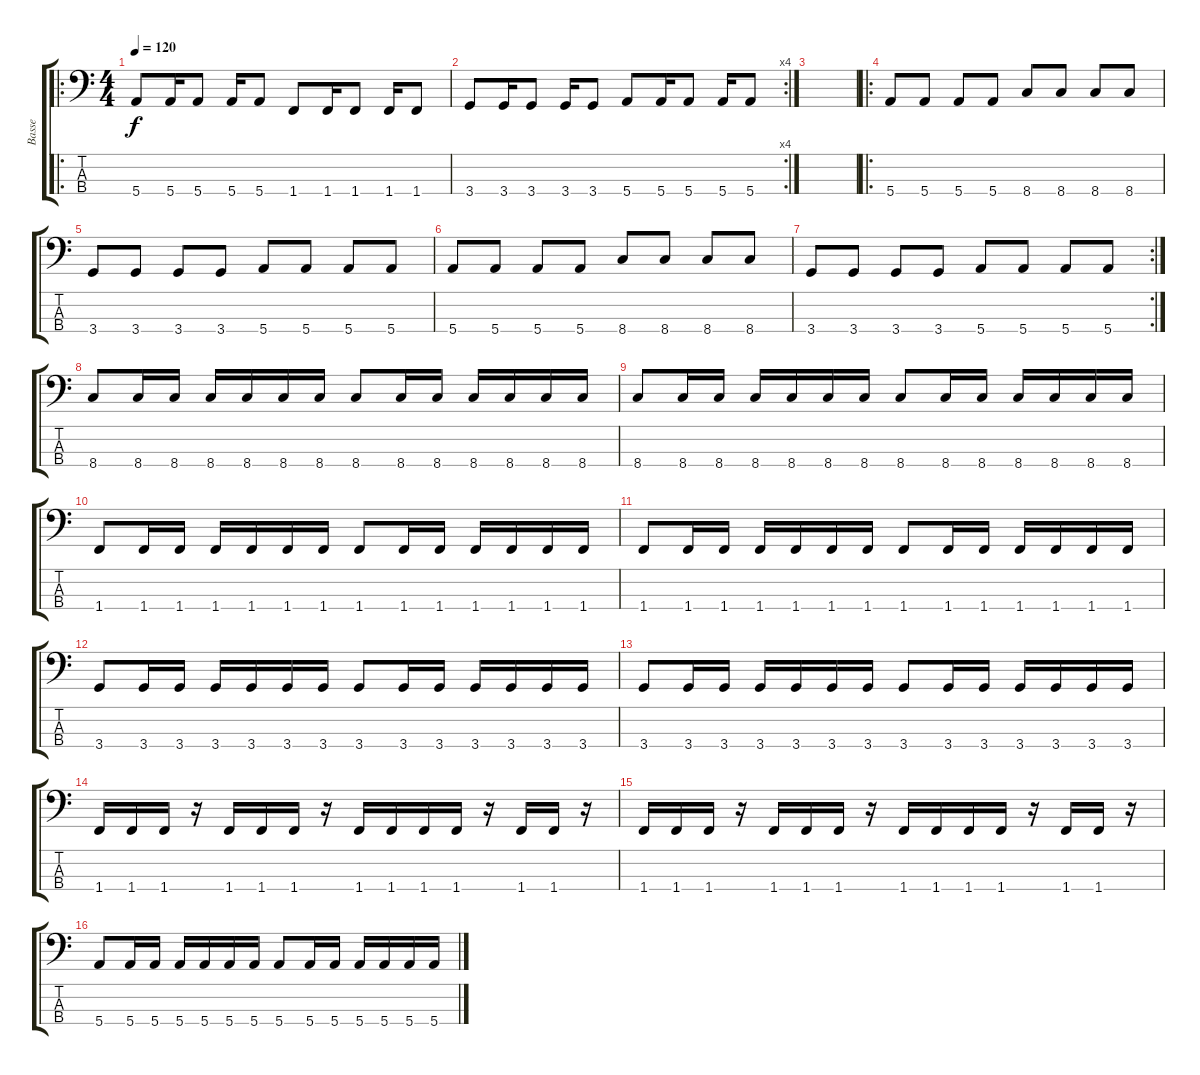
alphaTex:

\track ("Basse" "Basse") {instrument electricbassfinger}
\staff {score tabs}
\tuning (G2 D2 A1 E1) {hide}
\ro
\ts (4 4)
\tempo 120
\clef f4
\ks c
5.4.8{dy f} 5.4.16 5.4.8 5.4.16 5.4.8 1.4.8 1.4.16 1.4.8 1.4.16 1.4.8 |
\rc 4
3.4.8 3.4.16 3.4.8 3.4.16 3.4.8 5.4.8 5.4.16 5.4.8 5.4.16 5.4.8 |
|
\ro
5.4.8 5.4.8 5.4.8 5.4.8 8.4.8 8.4.8 8.4.8 8.4.8 |
3.4.8 3.4.8 3.4.8 3.4.8 5.4.8 5.4.8 5.4.8 5.4.8 |
5.4.8 5.4.8 5.4.8 5.4.8 8.4.8 8.4.8 8.4.8 8.4.8 |
\rc 2
3.4.8 3.4.8 3.4.8 3.4.8 5.4.8 5.4.8 5.4.8 5.4.8 |
8.4.8 8.4.16 8.4.16 8.4.16 8.4.16 8.4.16 8.4.16 8.4.8 8.4.16 8.4.16 8.4.16 8.4.16 8.4.16 8.4.16 |
8.4.8 8.4.16 8.4.16 8.4.16 8.4.16 8.4.16 8.4.16 8.4.8 8.4.16 8.4.16 8.4.16 8.4.16 8.4.16 8.4.16 |
1.4.8 1.4.16 1.4.16 1.4.16 1.4.16 1.4.16 1.4.16 1.4.8 1.4.16 1.4.16 1.4.16 1.4.16 1.4.16 1.4.16 |
1.4.8 1.4.16 1.4.16 1.4.16 1.4.16 1.4.16 1.4.16 1.4.8 1.4.16 1.4.16 1.4.16 1.4.16 1.4.16 1.4.16 |
3.4.8 3.4.16 3.4.16 3.4.16 3.4.16 3.4.16 3.4.16 3.4.8 3.4.16 3.4.16 3.4.16 3.4.16 3.4.16 3.4.16 |
3.4.8 3.4.16 3.4.16 3.4.16 3.4.16 3.4.16 3.4.16 3.4.8 3.4.16 3.4.16 3.4.16 3.4.16 3.4.16 3.4.16 |
1.4.16 1.4.16 1.4.16 r.16 1.4.16 1.4.16 1.4.16 r.16 1.4.16 1.4.16 1.4.16 1.4.16 r.16 1.4.16 1.4.16 r.16 |
1.4.16 1.4.16 1.4.16 r.16 1.4.16 1.4.16 1.4.16 r.16 1.4.16 1.4.16 1.4.16 1.4.16 r.16 1.4.16 1.4.16 r.16 |
5.4.8 5.4.16 5.4.16 5.4.16 5.4.16 5.4.16 5.4.16 5.4.8 5.4.16 5.4.16 5.4.16 5.4.16 5.4.16 5.4.16
